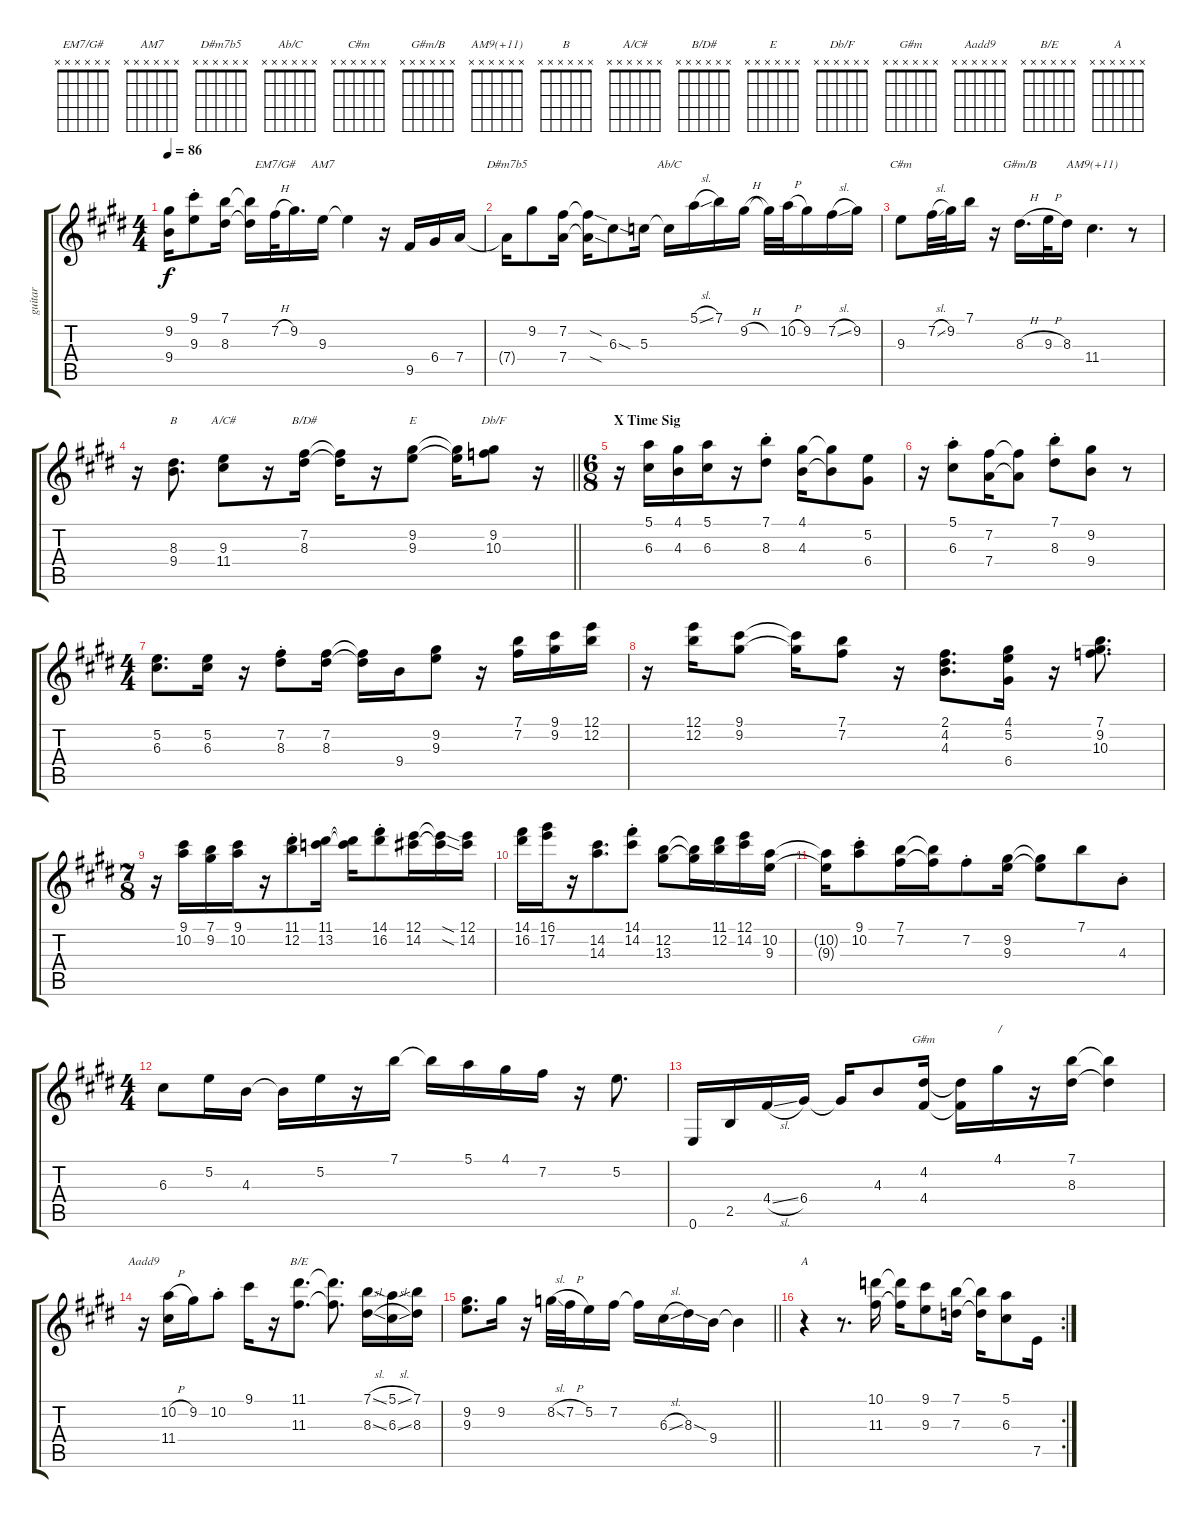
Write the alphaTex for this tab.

\track ("guitar" "guitar") {instrument acousticguitarnylon}
\staff {score tabs}
\tuning (E4 B3 G3 D3 A2 E2) {hide}
\chord ("EM7/G#" x x x x x x)
\chord ("AM7" x x x x x x)
\chord ("D#m7b5" x x x x x x)
\chord ("Ab/C" x x x x x x)
\chord ("C#m" x x x x x x)
\chord ("G#m/B" x x x x x x)
\chord ("AM9(+11)" x x x x x x)
\chord ("B" x x x x x x)
\chord ("A/C#" x x x x x x)
\chord ("B/D#" x x x x x x)
\chord ("E" x x x x x x)
\chord ("Db/F" x x x x x x)
\chord ("G#m" x x x x x x)
\chord ("Aadd9" x x x x x x)
\chord ("B/E" x x x x x x)
\chord ("A" x x x x x x)
\ts (4 4)
\tempo 86
\clef g2
\ks e
(9.2{t} 9.4{t}).16{dy f} (9.1{st} 9.3{st}).8 (7.1 8.3).16 (7.1{t} 8.3{t}).16 7.2{h}.32{ch "EM7/G#"} 9.2.16{d} 9.3.16{ch "AM7"} 9.3{t}.4 r.16 9.5.16 6.4.16 7.4.16 |
7.4{t}.16{ch "D#m7b5"} 9.2.8 (7.2 7.4).16 (7.2{sod t} 7.4{sod t}).16 6.3{sod}.8 5.3.16 5.3{t}.16{ch "Ab/C"} 5.1{sl}.16 7.1.16 9.2{h}.16 9.2{t}.32 10.2{h}.32 9.2.16 7.2{sl}.16 9.2.16 |
9.3.8{ch "C#m"} 7.2{sl}.32 9.2.32 7.1.16 r.16 8.3{h}.16{d ch "G#m/B"} 9.3{h}.32 8.3.16 11.4.4{d ch "AM9(+11)"} r.8 |
\barLineRight lightlight
r.16 (8.3 9.4).8{d ch "B"} (9.3 11.4).8{ch "A/C#"} r.16 (7.2 8.3).16{ch "B/D#"} (7.2{t} 8.3{t}).16 r.16 (9.2 9.3).8{ch "E"} (9.2{t} 9.3{t}).16 (9.2 10.3).8{ch "Db/F"} r.16 |
\ts (6 8)
\section ("" "X Time Sig")
r.16 (5.1 6.3).16 (4.1 4.3).16 (5.1 6.3).16 r.16 (7.1{st} 8.3{st}).8 (4.1 4.3).16 (4.1{t} 4.3{t}).8 (5.2 6.4).8 |
r.16 (5.1{st} 6.3{st}).8 (7.2 7.4).16 (7.2{t} 7.4{t}).8 (7.1{st} 8.3{st}).8 (9.2 9.4).8 r.8 |
\ts (4 4)
(5.2 6.3).8{d} (5.2 6.3).16 r.16 (7.2{st} 8.3{st}).8 (7.2 8.3).16 (7.2{t} 8.3{t}).16 9.4.16 (9.2 9.3).8 r.16 (7.1 7.2).16 (9.1 9.2).16 (12.1 12.2).16 |
r.16 (12.1 12.2).16 (9.1 9.2).8 (9.1{t} 9.2{t}).16 (7.1 7.2).8 r.16 (2.1 4.2 4.3).8{d} (4.1 5.2 6.4).16 r.16 (7.1 9.2 10.3).8{d} |
\ts (7 8)
r.16 (9.1 10.2).16 (7.1 9.2).16 (9.1 10.2).16 r.16 (11.1{st} 12.2{st}).8 (11.1 13.2).16 (11.1{t} 13.2{t}).16 (14.1{st} 16.2{st}).8 (12.1 14.2).16 (12.1{sod t} 14.2{sod t}).16 (12.1 14.2).16 |
(14.1 16.2).16 (16.1 17.2).16 r.16 (14.2 14.3).8{d} (14.1{st} 14.2{st}).8 (12.2 13.3).8 (12.2{t} 13.3{t}).16 (11.1 12.2).16 (12.1 14.2).16 (10.2 9.3).16 |
(10.2{t} 9.3{t}).16 (9.1{st} 10.2{st}).8 (7.1 7.2).16 (7.1{t} 7.2{t}).16 7.2{st}.8 (9.2 9.3).16 (9.2{t} 9.3{t}).8 7.1.8 4.3{st}.8 |
\ts (4 4)
6.3.8 5.2.16 4.3.16 4.3{t}.16 5.2.16 r.16 7.1.16 7.1{t}.16 5.1.16 4.1.16 7.2.16 r.16 5.2.8{d} |
0.6.16 2.5.16 4.4{sl}.16 6.4.16 6.4{t}.16 4.3.8 (4.2 4.4).16{ch "G#m"} (4.2{t} 4.4{t}).16 4.1.16{txt "/"} r.16 (7.1 8.3).16 (7.1{t} 8.3{t}).4 |
r.16{ch "Aadd9"} (10.2{h} 11.4).16 9.2.16 10.2{st}.8 9.1.16 r.16 (11.1 11.3).8{d ch "B/E"} (11.1{t} 11.3{t}).8{d} (7.1{sl} 8.3{sl}).16 (5.1{sl} 6.3{sl}).16 (7.1 8.3).16 |
\barLineRight lightlight
(9.2 9.3).8{d} 9.2.16 r.16 8.2{sl}.32 7.2{h}.32 5.2.16 7.2.16 7.2{t}.16 6.3{sl}.16 8.3{sod}.16 9.4.16 9.4{t}.4 |
\rc 2
\section ("" "")
r.4{ch "A"} r.8{d} (10.1 11.3).16 (10.1{t} 11.3{t}).16 (9.1 9.3).8 (7.1 7.3).16 (7.1{t} 7.3{t}).16 (5.1 6.3).8 7.5.16
